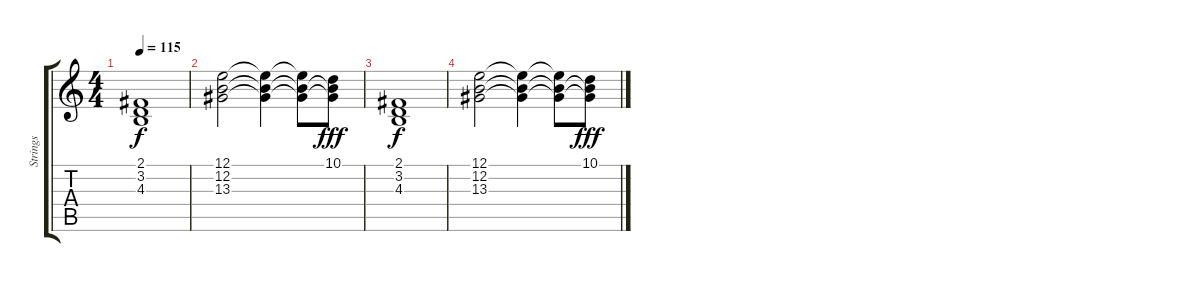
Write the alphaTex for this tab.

\track ("Strings" "Strings") {instrument stringensemble1}
\staff {score tabs}
\tuning (E4 B3 G3 D3 A2 E2) {hide}
\ts (4 4)
\tempo 115
\clef g2
\ks c
(2.1 3.2 4.3).1{dy f} |
(12.1 12.2 13.3).2 (12.1{t} 12.2{t} 13.3{t}).4 (12.1{t} 12.2{t} 13.3{t}).8 (10.1 12.2{t} 13.3{t}).8{dy fff} |
(2.1 3.2 4.3).1{dy f} |
(12.1 12.2 13.3).2 (12.1{t} 12.2{t} 13.3{t}).4 (12.1{t} 12.2{t} 13.3{t}).8 (10.1 12.2{t} 13.3{t}).8{dy fff}
